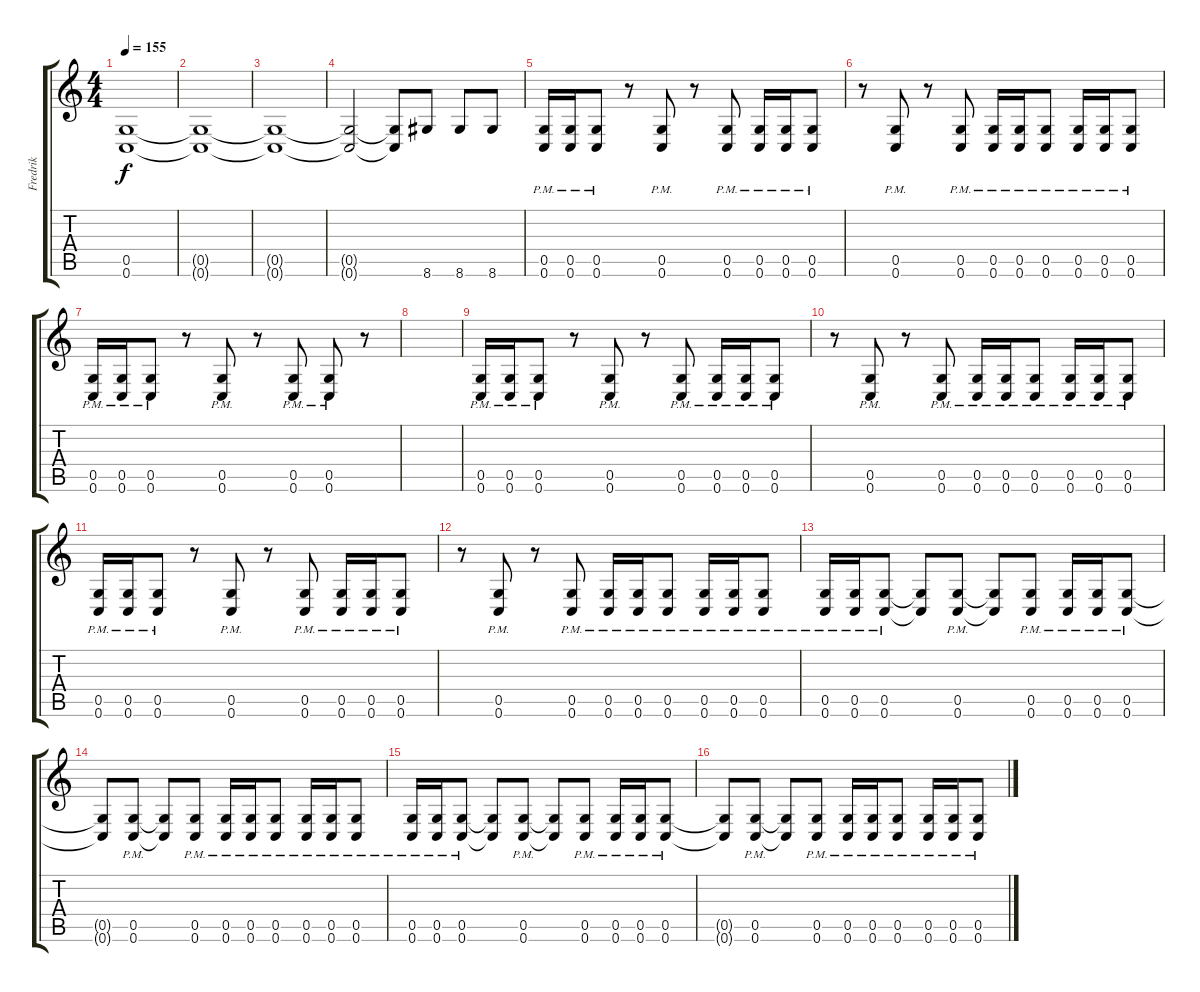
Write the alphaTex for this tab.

\track ("Fredrik" "Fredrik") {instrument distortionguitar}
\staff {score tabs}
\tuning (D4 A3 F3 C3 G2 C2) {hide}
\ts (4 4)
\tempo 155
\clef g2
\ks c
(0.5 0.6).1{dy f} |
(0.5{t} 0.6{t}).1 |
(0.5{t} 0.6{t}).1 |
(0.5{t} 0.6{t}).2 (0.5{t} 0.6{t}).8 8.6.8 8.6.8 8.6.8 |
(0.5{pm} 0.6{pm}).16 (0.5{pm} 0.6{pm}).16 (0.5{pm} 0.6{pm}).8 r.8 (0.5{pm} 0.6{pm}).8 r.8 (0.5{pm} 0.6{pm}).8 (0.5{pm} 0.6{pm}).16 (0.5{pm} 0.6{pm}).16 (0.5{pm} 0.6{pm}).8 |
r.8 (0.5{pm} 0.6{pm}).8 r.8 (0.5{pm} 0.6{pm}).8 (0.5{pm} 0.6{pm}).16 (0.5{pm} 0.6{pm}).16 (0.5{pm} 0.6{pm}).8 (0.5{pm} 0.6{pm}).16 (0.5{pm} 0.6{pm}).16 (0.5{pm} 0.6{pm}).8 |
(0.5{pm} 0.6{pm}).16 (0.5{pm} 0.6{pm}).16 (0.5{pm} 0.6{pm}).8 r.8 (0.5{pm} 0.6{pm}).8 r.8 (0.5{pm} 0.6{pm}).8 (0.5{pm} 0.6{pm}).8 r.8 |
|
(0.5{pm} 0.6{pm}).16 (0.5{pm} 0.6{pm}).16 (0.5{pm} 0.6{pm}).8 r.8 (0.5{pm} 0.6{pm}).8 r.8 (0.5{pm} 0.6{pm}).8 (0.5{pm} 0.6{pm}).16 (0.5{pm} 0.6{pm}).16 (0.5{pm} 0.6{pm}).8 |
r.8 (0.5{pm} 0.6{pm}).8 r.8 (0.5{pm} 0.6{pm}).8 (0.5{pm} 0.6{pm}).16 (0.5{pm} 0.6{pm}).16 (0.5{pm} 0.6{pm}).8 (0.5{pm} 0.6{pm}).16 (0.5{pm} 0.6{pm}).16 (0.5{pm} 0.6{pm}).8 |
(0.5{pm} 0.6{pm}).16 (0.5{pm} 0.6{pm}).16 (0.5{pm} 0.6{pm}).8 r.8 (0.5{pm} 0.6{pm}).8 r.8 (0.5{pm} 0.6{pm}).8 (0.5{pm} 0.6{pm}).16 (0.5{pm} 0.6{pm}).16 (0.5{pm} 0.6{pm}).8 |
r.8 (0.5{pm} 0.6{pm}).8 r.8 (0.5{pm} 0.6{pm}).8 (0.5{pm} 0.6{pm}).16 (0.5{pm} 0.6{pm}).16 (0.5{pm} 0.6{pm}).8 (0.5{pm} 0.6{pm}).16 (0.5{pm} 0.6{pm}).16 (0.5{pm} 0.6{pm}).8 |
(0.5{pm} 0.6{pm}).16 (0.5{pm} 0.6{pm}).16 (0.5{pm} 0.6{pm}).8 (0.5{t} 0.6{t}).8 (0.5{pm} 0.6{pm}).8 (0.5{t} 0.6{t}).8 (0.5{pm} 0.6{pm}).8 (0.5{pm} 0.6{pm}).16 (0.5{pm} 0.6{pm}).16 (0.5{pm} 0.6{pm}).8 |
(0.5{t} 0.6{t}).8 (0.5{pm} 0.6{pm}).8 (0.5{t} 0.6{t}).8 (0.5{pm} 0.6{pm}).8 (0.5{pm} 0.6{pm}).16 (0.5{pm} 0.6{pm}).16 (0.5{pm} 0.6{pm}).8 (0.5{pm} 0.6{pm}).16 (0.5{pm} 0.6{pm}).16 (0.5{pm} 0.6{pm}).8 |
(0.5{pm} 0.6{pm}).16 (0.5{pm} 0.6{pm}).16 (0.5{pm} 0.6{pm}).8 (0.5{t} 0.6{t}).8 (0.5{pm} 0.6{pm}).8 (0.5{t} 0.6{t}).8 (0.5{pm} 0.6{pm}).8 (0.5{pm} 0.6{pm}).16 (0.5{pm} 0.6{pm}).16 (0.5{pm} 0.6{pm}).8 |
(0.5{t} 0.6{t}).8 (0.5{pm} 0.6{pm}).8 (0.5{t} 0.6{t}).8 (0.5{pm} 0.6{pm}).8 (0.5{pm} 0.6{pm}).16 (0.5{pm} 0.6{pm}).16 (0.5{pm} 0.6{pm}).8 (0.5{pm} 0.6{pm}).16 (0.5{pm} 0.6{pm}).16 (0.5{pm} 0.6{pm}).8
